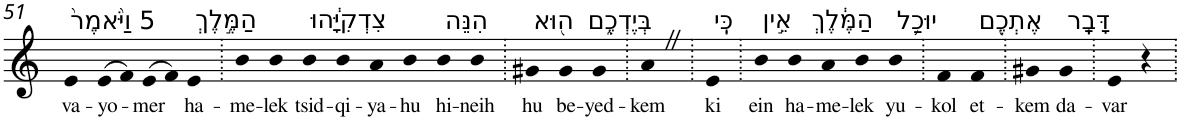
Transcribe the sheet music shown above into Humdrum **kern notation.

**kern	**text
*part1	*part1
*staff1	*staff1
*I"Piano	*
*I'Pno	*
!!LO:PB:g=z
*clefG2	*
*k[]	*
=51	=51
!LO:TX:a:t=5 וַיֹּ֙אמֶר֙	!
!	!LO:LY:b
4e	va-
!	!LO:LY:b
(>8e	-yo-
8f)	.
!	!LO:LY:b
(>8e	-mer
8f)	.
!LO:TX:a:t=הַמֶּ֣לֶךְ	!
!	!LO:LY:b
4e	ha-
=52.	=52.
!	!LO:LY:b
4b	-me-
!	!LO:LY:b
4b	-lek
!LO:TX:a:t=צִדְקִיָּ֔הוּ	!
!	!LO:LY:b
4b	tsid-
!	!LO:LY:b
4b	-qi-
!	!LO:LY:b
4a	-ya-
!	!LO:LY:b
4b	-hu
!LO:TX:a:t=הִנֵּה	!
!	!LO:LY:b
4b	hi-
!	!LO:LY:b
4b	-neih
=53.	=53.
!LO:TX:a:t=ה֖וּא	!
!	!LO:LY:b
4g#X	hu
!LO:TX:a:t=בְּיֶדְכֶ֑ם	!
!	!LO:LY:b
4g#	be-
!	!LO:LY:b
4g#	-yed-
=54.	=54.
!	!LO:LY:b
4aZ	-kem
=55.	=55.
!LO:TX:a:t=כִּֽי	!
!	!LO:LY:b
4e	ki
=56.	=56.
!LO:TX:a:t=אֵ֣ין	!
!	!LO:LY:b
4b	ein
!LO:TX:a:t=הַמֶּ֔לֶךְ	!
!	!LO:LY:b
4b	ha-
!	!LO:LY:b
4a	-me-
!	!LO:LY:b
4b	-lek
!LO:TX:a:t=יוּכַ֥ל	!
!	!LO:LY:b
4b	yu-
=57.	=57.
!	!LO:LY:b
4f	-kol
!LO:TX:a:t=אֶתְכֶ֖ם	!
!	!LO:LY:b
4f	et-
=58.	=58.
!	!LO:LY:b
4g#X	-kem
!LO:TX:a:t=דָּבָֽר	!
!	!LO:LY:b
4g#	da-
=59.	=59.
!	!LO:LY:b
4e	-var
4r	.
=.	=.
*-	*-
